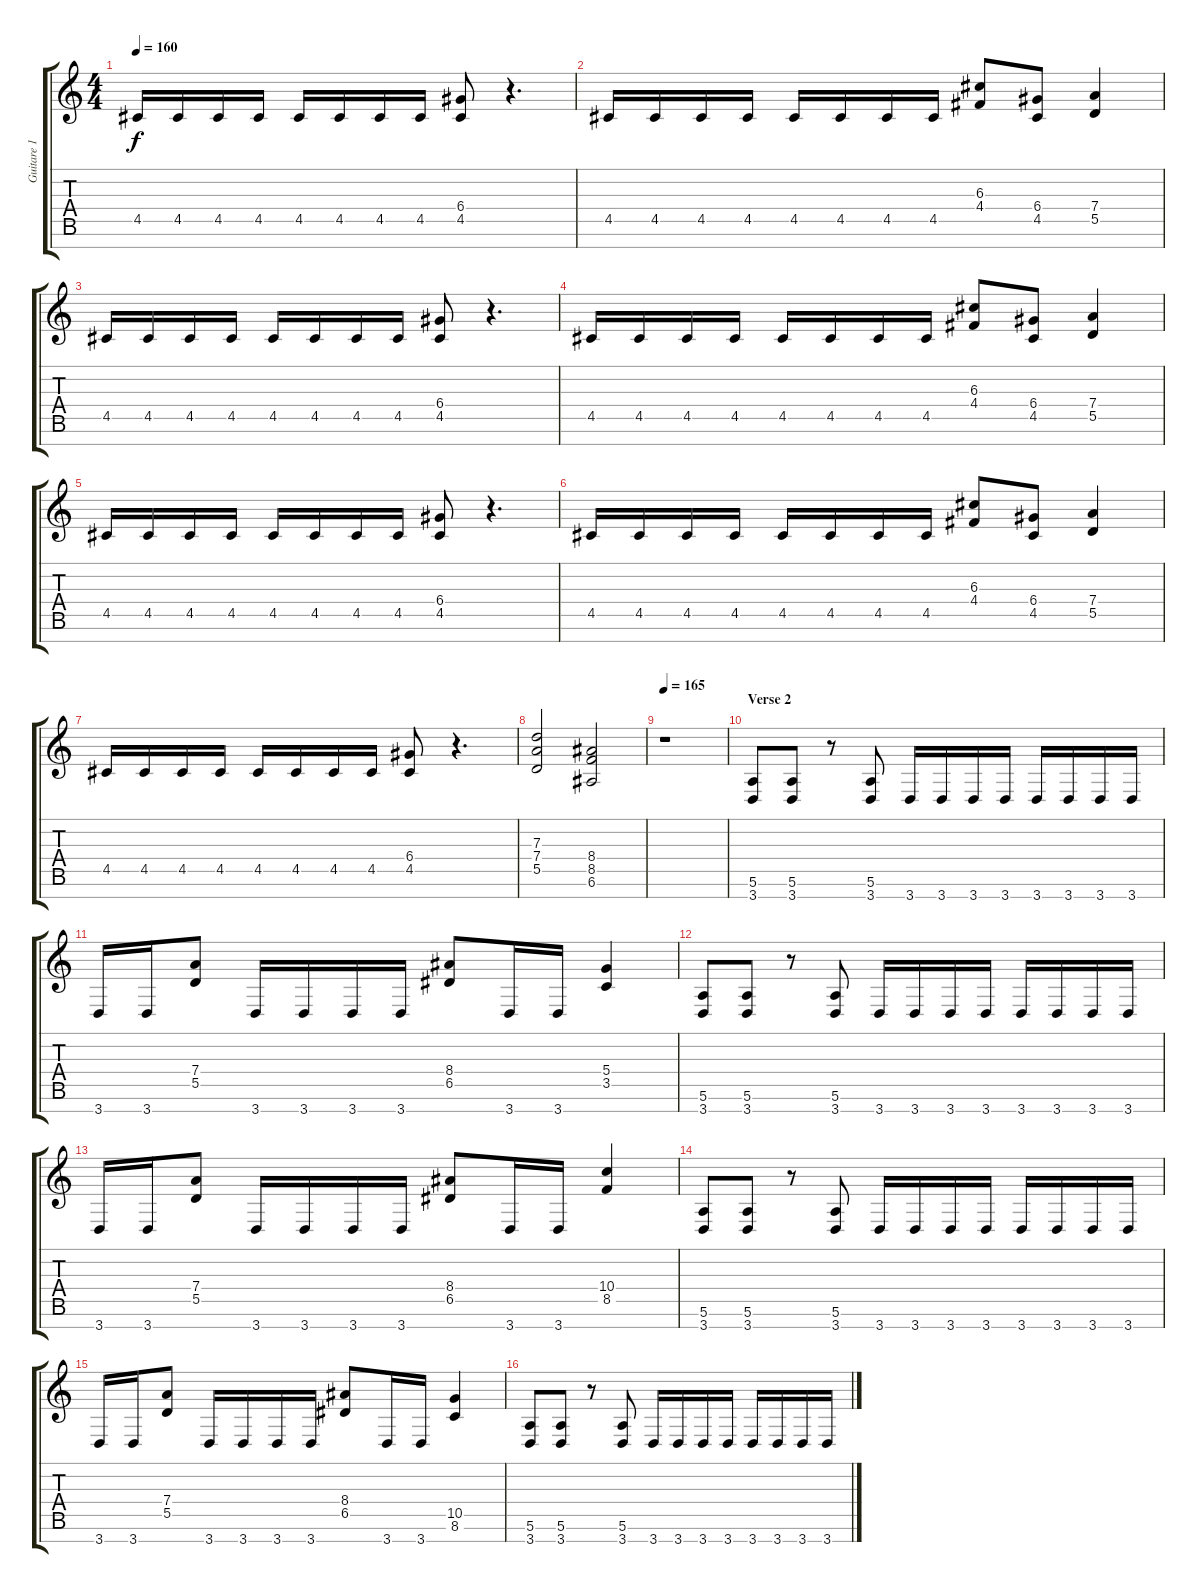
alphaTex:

\track ("Guitare 1" "Guitare 1") {instrument distortionguitar}
\staff {score tabs}
\tuning (E4 B3 G3 D3 A2 E2 B1) {hide}
\ts (4 4)
\tempo 160
\clef g2
\ks c
4.5.16{dy f} 4.5.16 4.5.16 4.5.16 4.5.16 4.5.16 4.5.16 4.5.16 (6.4 4.5).8 r.4{d} |
4.5.16 4.5.16 4.5.16 4.5.16 4.5.16 4.5.16 4.5.16 4.5.16 (6.3 4.4).8 (6.4 4.5).8 (7.4 5.5).4 |
4.5.16 4.5.16 4.5.16 4.5.16 4.5.16 4.5.16 4.5.16 4.5.16 (6.4 4.5).8 r.4{d} |
4.5.16 4.5.16 4.5.16 4.5.16 4.5.16 4.5.16 4.5.16 4.5.16 (6.3 4.4).8 (6.4 4.5).8 (7.4 5.5).4 |
4.5.16 4.5.16 4.5.16 4.5.16 4.5.16 4.5.16 4.5.16 4.5.16 (6.4 4.5).8 r.4{d} |
4.5.16 4.5.16 4.5.16 4.5.16 4.5.16 4.5.16 4.5.16 4.5.16 (6.3 4.4).8 (6.4 4.5).8 (7.4 5.5).4 |
4.5.16 4.5.16 4.5.16 4.5.16 4.5.16 4.5.16 4.5.16 4.5.16 (6.4 4.5).8 r.4{d} |
(7.3 7.4 5.5).2 (8.4 8.5 6.6).2 |
\tempo 165
r.1 |
\section ("" "Verse 2")
(5.6 3.7).8 (5.6 3.7).8 r.8 (5.6 3.7).8 3.7.16 3.7.16 3.7.16 3.7.16 3.7.16 3.7.16 3.7.16 3.7.16 |
3.7.16 3.7.16 (7.4 5.5).8 3.7.16 3.7.16 3.7.16 3.7.16 (8.4 6.5).8 3.7.16 3.7.16 (5.4 3.5).4 |
(5.6 3.7).8 (5.6 3.7).8 r.8 (5.6 3.7).8 3.7.16 3.7.16 3.7.16 3.7.16 3.7.16 3.7.16 3.7.16 3.7.16 |
3.7.16 3.7.16 (7.4 5.5).8 3.7.16 3.7.16 3.7.16 3.7.16 (8.4 6.5).8 3.7.16 3.7.16 (10.4 8.5).4 |
(5.6 3.7).8 (5.6 3.7).8 r.8 (5.6 3.7).8 3.7.16 3.7.16 3.7.16 3.7.16 3.7.16 3.7.16 3.7.16 3.7.16 |
3.7.16 3.7.16 (7.4 5.5).8 3.7.16 3.7.16 3.7.16 3.7.16 (8.4 6.5).8 3.7.16 3.7.16 (10.5 8.6).4 |
(5.6 3.7).8 (5.6 3.7).8 r.8 (5.6 3.7).8 3.7.16 3.7.16 3.7.16 3.7.16 3.7.16 3.7.16 3.7.16 3.7.16
